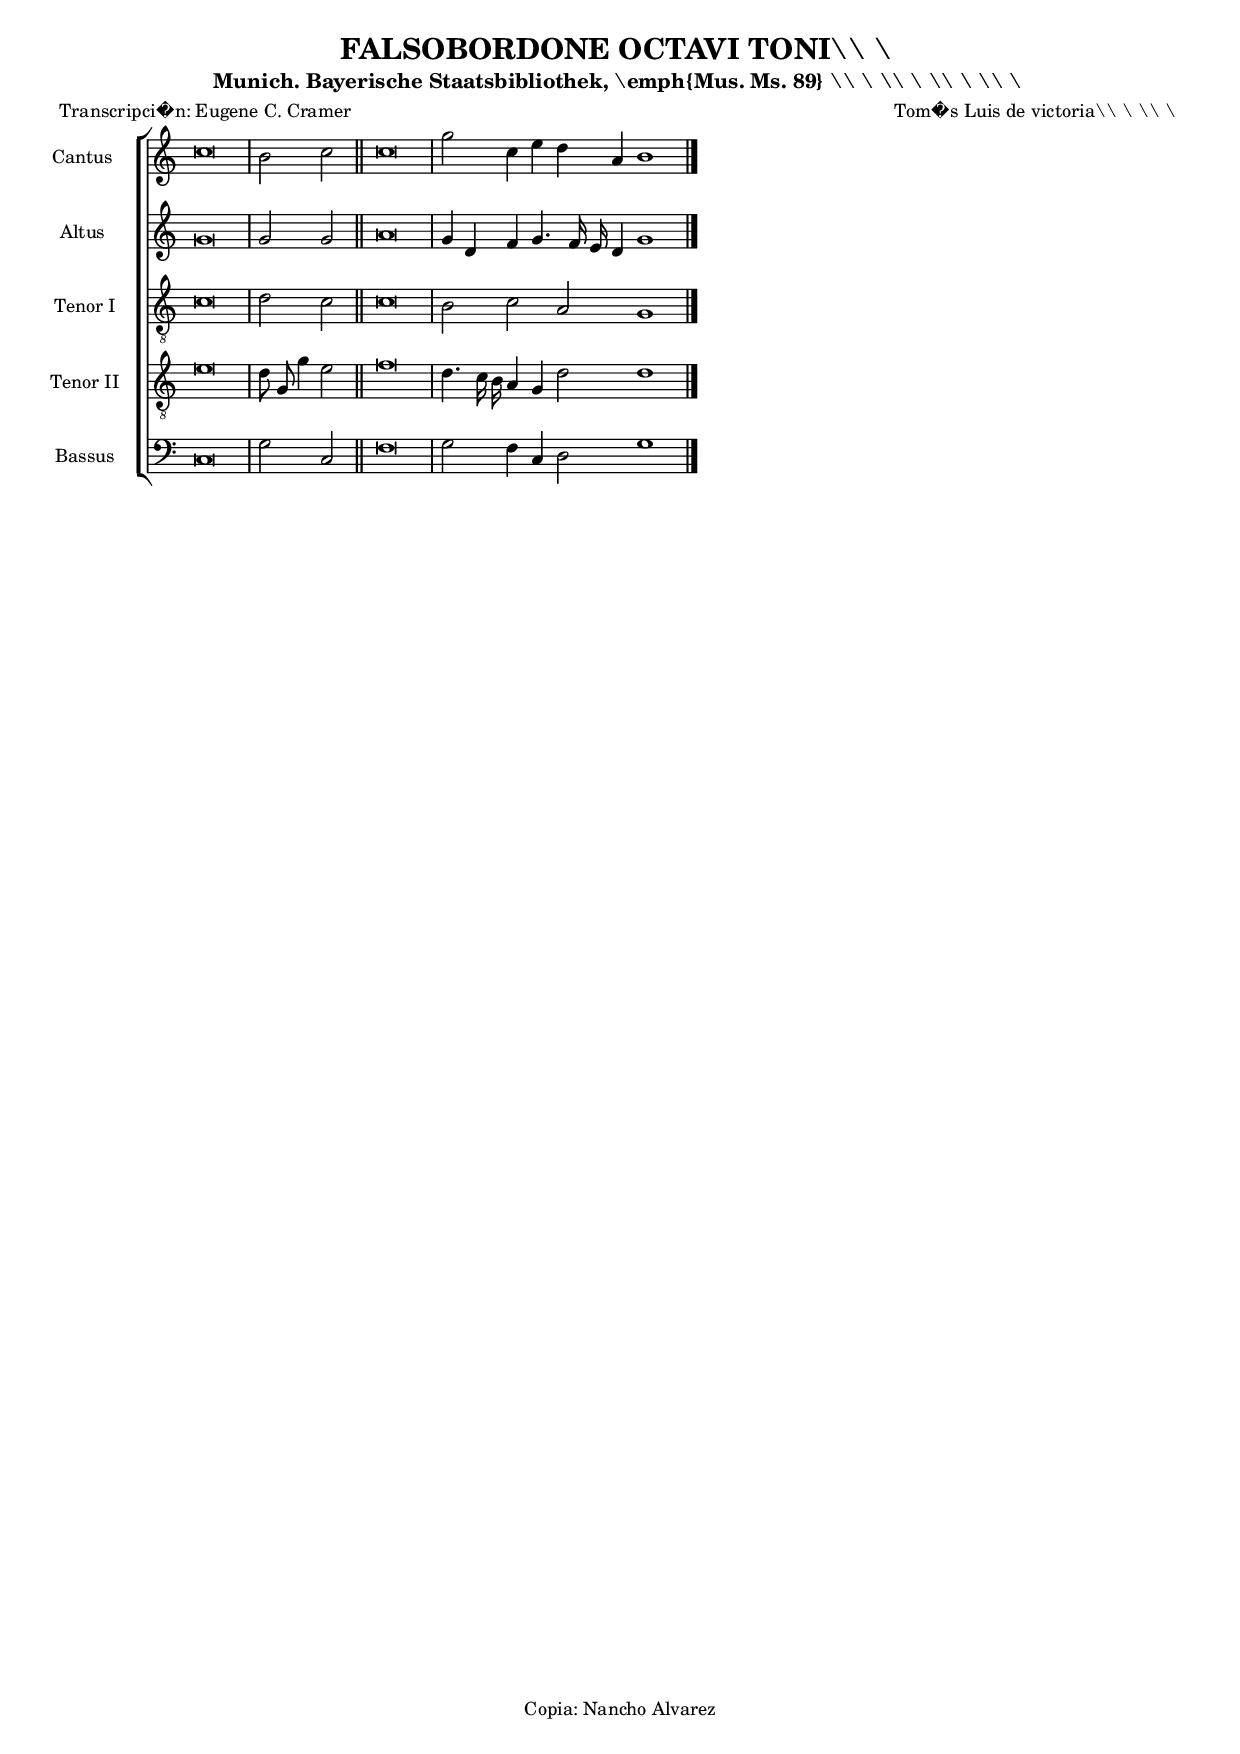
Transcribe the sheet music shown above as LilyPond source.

\version "1.4.12"
\include "paper16.ly"

italicas=\property Lyrics . LyricText \override #'font-shape = #'italic
rectas=\property Lyrics . LyricText \override #'font-shape = #'upright


\header{
	composer="Tom�s Luis de victoria\\\\ \\ \\\\ \\ "
	title="FALSOBORDONE OCTAVI TONI\\\\ \\ "
	subtitle="Munich. Bayerische Staatsbibliothek, \\emph{Mus. Ms. 89} \\\\ \\ \\\\ \\ \\\\ \\ \\\\ \\ "
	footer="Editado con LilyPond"
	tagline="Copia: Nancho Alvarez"
	poet = "Transcripci�n: Eugene C. Cramer"
}





%%%%%%%%%%%%%%%%%%%%%%%%%%%%%%%%%%%%%%%%%%%%%%%%%%%%%%%%%%%%%%%%%%%%%%%%%%%%%5

global=\notes{\key c \major \time 2/2  \skip 4*8 \bar "|" 
					\skip 4*4 \bar "||"
					\skip 4*8 \bar "|"
					\skip 4*10 \bar "|."
}

cantus=\notes{
	c''\breve
	b'2 c''
	c''\breve
%5
	g''2 c''4 e''
	d'' a' b'1
}

altus=\notes{
	g'\breve
	g'2 g'
	a'\breve
%5
	g'4 d' f' g'4.
	f'16 e' d'4 g'1
}

tenor=\notes{
	c'\breve
	d'2 c'
	c'\breve
%5
	b2 c'
	a g1
}

tenordos=\notes{
	e'\breve
	d'8 g g'4 e'2
	f'\breve
%5
	d'4. c'16 b a4 g
	d'2 d'1
}

bassus=\notes{
	c\breve
	g2 c
	f\breve
%5
	g2 f4 c
	d2 g1
}


\score{
	\context ChoirStaff <
		\context Staff = "v1"<
			\property Staff.TimeSignature \override #'molecule-callback = #'()
			\property Score.timing = ##f

			\property Staff.instrument="Cantus   "
			\global
			\clef	treble
			\cantus
		>



		\context Staff = "v2"<
			\property Staff.TimeSignature \override #'molecule-callback = #'()
			\property Score.timing = ##f

			\property Staff.instrument="Altus   "
			\global
			\clef treble	
			\altus
		>




		\context Staff = "v3"<
			\property Staff.TimeSignature \override #'molecule-callback = #'()
			\property Score.timing = ##f

			\property Staff.instrument="Tenor I  "
			\global
			\clef "G_8"	
			\tenor
		>


		\context Staff = "v5"<
			\property Staff.TimeSignature \override #'molecule-callback = #'()
			\property Score.timing = ##f

			\property Staff.instrument="Tenor II  "
			\global
			\clef "G_8"	
			\tenordos
		>



		\context Staff ="v4"<
			\property Staff.TimeSignature \override #'molecule-callback = #'()
			\property Score.timing = ##f

			\property Staff.instrument="Bassus  "
			\global
			\clef bass
			\bassus
		>
	>



\paper {
	linewidth=19.0 \cm
	interscoreline= 0.0 \cm
	interscorelinefill= 1.0
	textheight= 23.0 \cm
	pagenumber=no
%	\translator { \LyricsContext LyricText \override #'font-relative-size = #1 }
%	\translator { \HaraKiriStaffContext }
	\translator { \ScoreContext BarNumber \override #'padding = #2 }

}



%\midi {\tempo 4 = 120}


}


